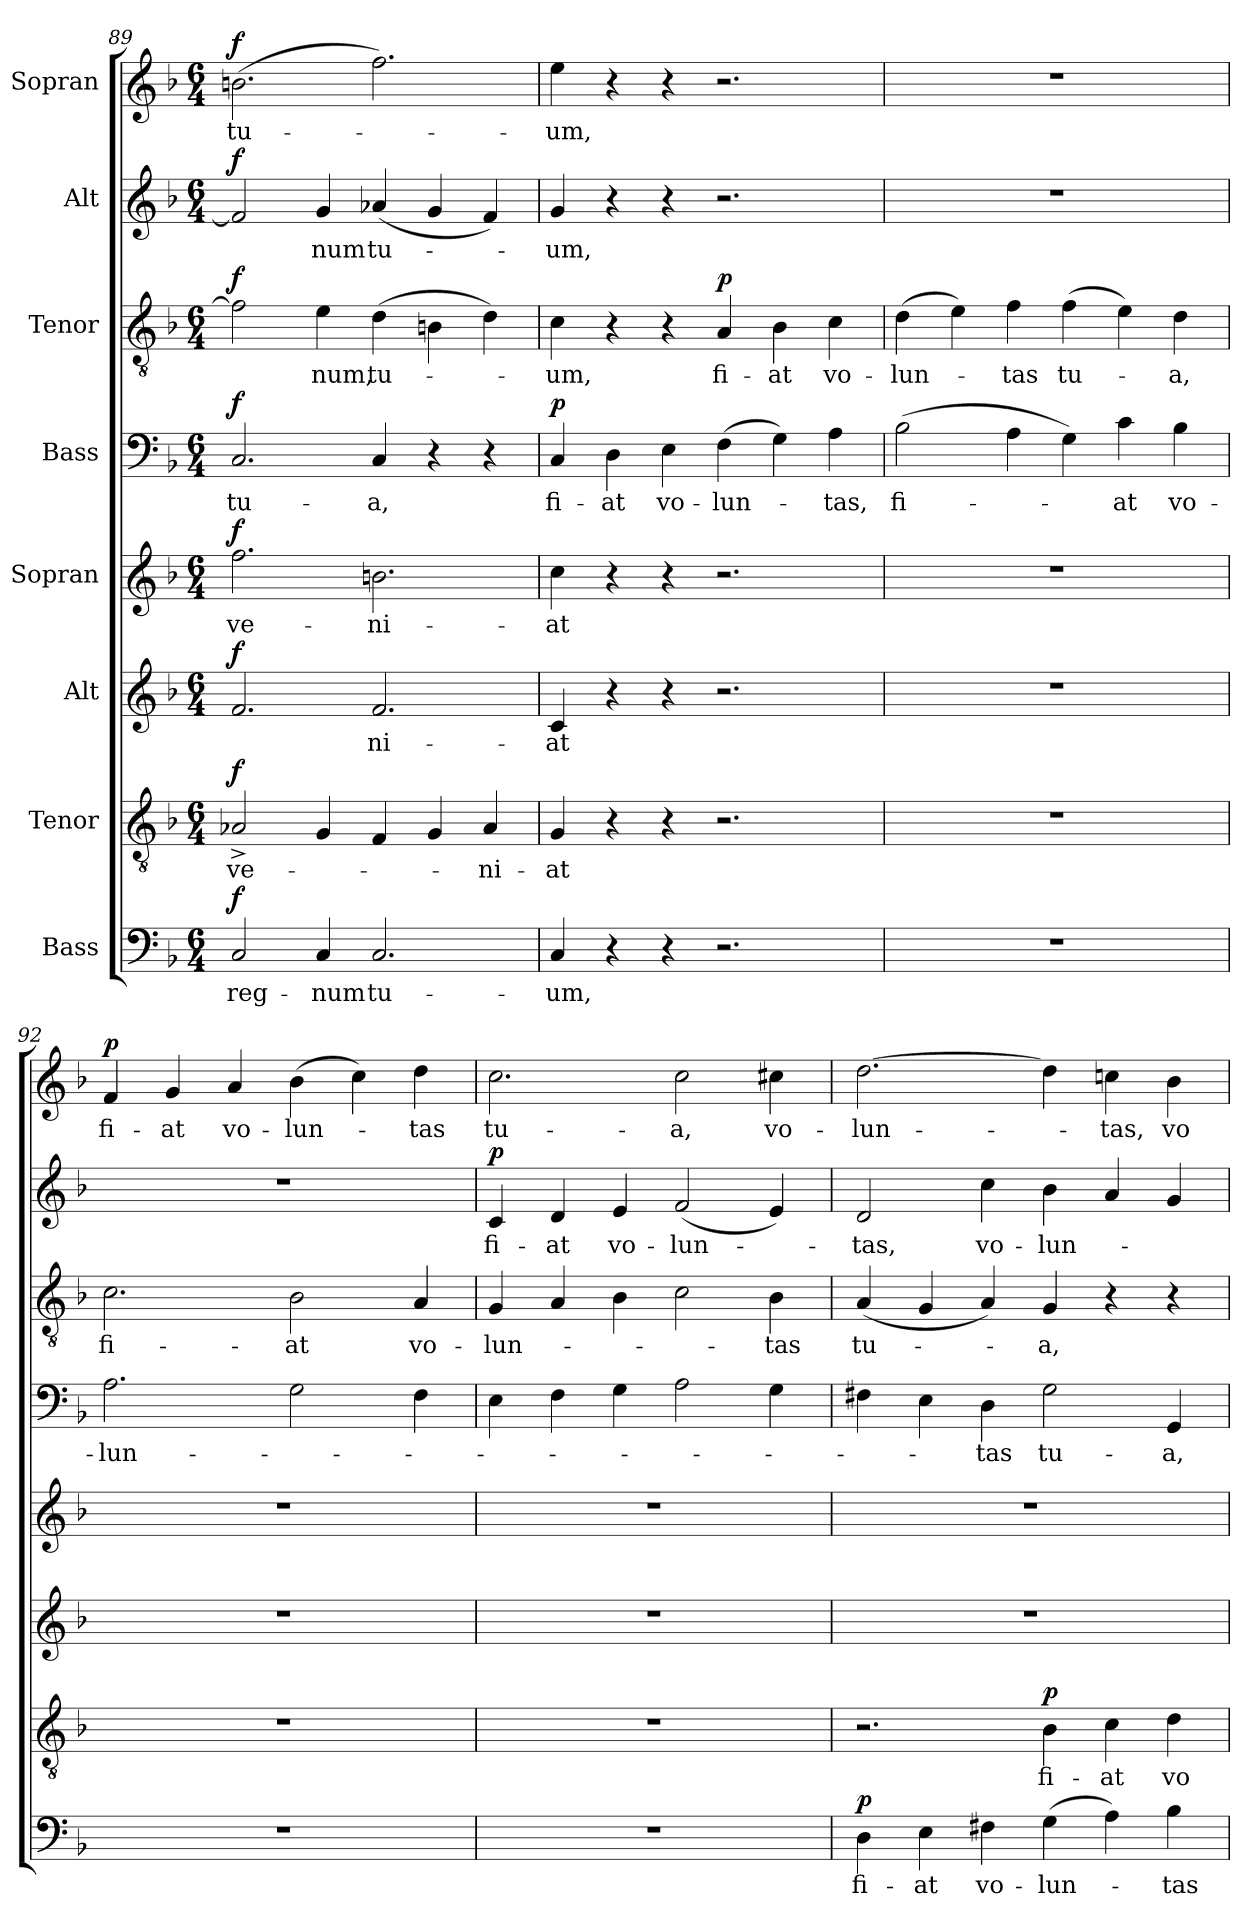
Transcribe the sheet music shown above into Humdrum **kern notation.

**kern	**text	**dynam	**kern	**text	**dynam	**kern	**text	**dynam	**kern	**text	**dynam	**kern	**text	**dynam	**kern	**text	**dynam	**kern	**text	**dynam	**kern	**text	**dynam
*part8	*part8	*part8	*part7	*part7	*part7	*part6	*part6	*part6	*part5	*part5	*part5	*part4	*part4	*part4	*part3	*part3	*part3	*part2	*part2	*part2	*part1	*part1	*part1
*staff8	*staff8	*staff8	*staff7	*staff7	*staff7	*staff6	*staff6	*staff6	*staff5	*staff5	*staff5	*staff4	*staff4	*staff4	*staff3	*staff3	*staff3	*staff2	*staff2	*staff2	*staff1	*staff1	*staff1
*I"Bass	*	*	*I"Tenor	*	*	*I"Alt	*	*	*I"Sopran	*	*	*I"Bass	*	*	*I"Tenor	*	*	*I"Alt	*	*	*I"Sopran	*	*
*clefF4	*	*	*clefGv2	*	*	*clefG2	*	*	*clefG2	*	*	*clefF4	*	*	*clefGv2	*	*	*clefG2	*	*	*clefG2	*	*
*k[b-]	*	*	*k[b-]	*	*	*k[b-]	*	*	*k[b-]	*	*	*k[b-]	*	*	*k[b-]	*	*	*k[b-]	*	*	*k[b-]	*	*
*M6/4	*	*	*M6/4	*	*	*M6/4	*	*	*M6/4	*	*	*M6/4	*	*	*M6/4	*	*	*M6/4	*	*	*M6/4	*	*
=89	=89	=89	=89	=89	=89	=89	=89	=89	=89	=89	=89	=89	=89	=89	=89	=89	=89	=89	=89	=89	=89	=89	=89
!	!LO:LY:b	!LO:DY:a	!	!LO:LY:b	!LO:DY:a	!	!	!LO:DY:a	!	!LO:LY:b	!LO:DY:a	!	!LO:LY:b	!LO:DY:a	!	!	!LO:DY:a	!	!	!LO:DY:a	!	!LO:LY:b	!LO:DY:a
2C/	reg-	f	2A-X^/	-ve-	f	2.f/	.	f	2.ff\	-ve-	f	2.C/	tu-	f	2f\]	.	f	2f/]	.	f	(2.bn\	tu-	f
!	!LO:LY:b	!	!	!	!	!	!	!	!	!	!	!	!	!	!	!LO:LY:b	!	!	!LO:LY:b	!	!	!	!
4C/	-num	.	4G/	.	.	.	.	.	.	.	.	.	.	.	4e\	-num,	.	4g/	-num	.	.	.	.
!	!LO:LY:b	!	!	!	!	!	!LO:LY:b	!	!	!LO:LY:b	!	!	!LO:LY:b	!	!	!LO:LY:b	!	!	!LO:LY:b	!	!	!	!
2.C/	tu-	.	4F/	.	.	2.f/	-ni-	.	2.bn\	-ni-	.	4C/	-a,	.	(4d\	tu-	.	(4a-X/	tu-	.	2.ff\)	.	.
.	.	.	4G/	.	.	.	.	.	.	.	.	4r	.	.	4Bn\	.	.	4g/	.	.	.	.	.
!	!	!	!	!LO:LY:b	!	!	!	!	!	!	!	!	!	!	!	!	!	!	!	!	!	!	!
.	.	.	4A-/	-ni-	.	.	.	.	.	.	.	4r	.	.	4d\)	.	.	4f/)	.	.	.	.	.
=90	=90	=90	=90	=90	=90	=90	=90	=90	=90	=90	=90	=90	=90	=90	=90	=90	=90	=90	=90	=90	=90	=90	=90
!	!LO:LY:b	!	!	!LO:LY:b	!	!	!LO:LY:b	!	!	!LO:LY:b	!	!	!LO:LY:b	!LO:DY:a	!	!LO:LY:b	!	!	!LO:LY:b	!	!	!LO:LY:b	!
4C/	-um,	.	4G/	-at	.	4c/	-at	.	4cc\	-at	.	4C/	fi-	p	4c\	-um,	.	4g/	-um,	.	4ee\	-um,	.
!	!	!	!	!	!	!	!	!	!	!	!	!	!LO:LY:b	!	!	!	!	!	!	!	!	!	!
4r	.	.	4r	.	.	4r	.	.	4r	.	.	4D\	-at	.	4r	.	.	4r	.	.	4r	.	.
!	!	!	!	!	!	!	!	!	!	!	!	!	!LO:LY:b	!	!	!	!	!	!	!	!	!	!
4r	.	.	4r	.	.	4r	.	.	4r	.	.	4E\	vo-	.	4r	.	.	4r	.	.	4r	.	.
!	!	!	!	!	!	!	!	!	!	!	!	!	!LO:LY:b	!	!	!LO:LY:b	!LO:DY:a	!	!	!	!	!	!
2.r	.	.	2.r	.	.	2.r	.	.	2.r	.	.	(4F\	-lun-	.	4A/	fi-	p	2.r	.	.	2.r	.	.
!	!	!	!	!	!	!	!	!	!	!	!	!	!	!	!	!LO:LY:b	!	!	!	!	!	!	!
.	.	.	.	.	.	.	.	.	.	.	.	4G\)	.	.	4B-\	-at	.	.	.	.	.	.	.
!	!	!	!	!	!	!	!	!	!	!	!	!	!LO:LY:b	!	!	!LO:LY:b	!	!	!	!	!	!	!
.	.	.	.	.	.	.	.	.	.	.	.	4A\	-tas,	.	4c\	vo-	.	.	.	.	.	.	.
!!LO:PB:g=z
=91	=91	=91	=91	=91	=91	=91	=91	=91	=91	=91	=91	=91	=91	=91	=91	=91	=91	=91	=91	=91	=91	=91	=91
!	!	!	!	!	!	!	!	!	!	!	!	!	!LO:LY:b	!	!	!LO:LY:b	!	!	!	!	!	!	!
1.r	.	.	1.r	.	.	1.r	.	.	1.r	.	.	(2B-\	fi-	.	(4d\	-lun-	.	1.r	.	.	1.r	.	.
.	.	.	.	.	.	.	.	.	.	.	.	.	.	.	4e\)	.	.	.	.	.	.	.	.
!	!	!	!	!	!	!	!	!	!	!	!	!	!	!	!	!LO:LY:b	!	!	!	!	!	!	!
.	.	.	.	.	.	.	.	.	.	.	.	4A\	.	.	4f\	-tas	.	.	.	.	.	.	.
!	!	!	!	!	!	!	!	!	!	!	!	!	!	!	!	!LO:LY:b	!	!	!	!	!	!	!
.	.	.	.	.	.	.	.	.	.	.	.	4G\)	.	.	(4f\	tu-	.	.	.	.	.	.	.
!	!	!	!	!	!	!	!	!	!	!	!	!	!LO:LY:b	!	!	!	!	!	!	!	!	!	!
.	.	.	.	.	.	.	.	.	.	.	.	4c\	-at	.	4e\)	.	.	.	.	.	.	.	.
!	!	!	!	!	!	!	!	!	!	!	!	!	!LO:LY:b	!	!	!LO:LY:b	!	!	!	!	!	!	!
.	.	.	.	.	.	.	.	.	.	.	.	4B-\	vo-	.	4d\	-a,	.	.	.	.	.	.	.
=92	=92	=92	=92	=92	=92	=92	=92	=92	=92	=92	=92	=92	=92	=92	=92	=92	=92	=92	=92	=92	=92	=92	=92
!	!	!	!	!	!	!	!	!	!	!	!	!	!LO:LY:b	!	!	!LO:LY:b	!	!	!	!	!	!LO:LY:b	!LO:DY:a
1.r	.	.	1.r	.	.	1.r	.	.	1.r	.	.	2.A\	-lun-	.	2.c\	fi-	.	1.r	.	.	4f/	fi-	p
!	!	!	!	!	!	!	!	!	!	!	!	!	!	!	!	!	!	!	!	!	!	!LO:LY:b	!
.	.	.	.	.	.	.	.	.	.	.	.	.	.	.	.	.	.	.	.	.	4g/	-at	.
!	!	!	!	!	!	!	!	!	!	!	!	!	!	!	!	!	!	!	!	!	!	!LO:LY:b	!
.	.	.	.	.	.	.	.	.	.	.	.	.	.	.	.	.	.	.	.	.	4a/	vo-	.
!	!	!	!	!	!	!	!	!	!	!	!	!	!	!	!	!LO:LY:b	!	!	!	!	!	!LO:LY:b	!
.	.	.	.	.	.	.	.	.	.	.	.	2G\	.	.	2B-\	-at	.	.	.	.	(4b-\	-lun-	.
.	.	.	.	.	.	.	.	.	.	.	.	.	.	.	.	.	.	.	.	.	4cc\)	.	.
!	!	!	!	!	!	!	!	!	!	!	!	!	!	!	!	!LO:LY:b	!	!	!	!	!	!LO:LY:b	!
.	.	.	.	.	.	.	.	.	.	.	.	4F\	.	.	4A/	vo-	.	.	.	.	4dd\	-tas	.
=93	=93	=93	=93	=93	=93	=93	=93	=93	=93	=93	=93	=93	=93	=93	=93	=93	=93	=93	=93	=93	=93	=93	=93
!	!	!	!	!	!	!	!	!	!	!	!	!	!	!	!	!LO:LY:b	!	!	!LO:LY:b	!LO:DY:a	!	!LO:LY:b	!
1.r	.	.	1.r	.	.	1.r	.	.	1.r	.	.	4E\	.	.	4G/	-lun-	.	4c/	fi-	p	2.cc\	tu-	.
!	!	!	!	!	!	!	!	!	!	!	!	!	!	!	!	!	!	!	!LO:LY:b	!	!	!	!
.	.	.	.	.	.	.	.	.	.	.	.	4F\	.	.	4A/	.	.	4d/	-at	.	.	.	.
!	!	!	!	!	!	!	!	!	!	!	!	!	!	!	!	!	!	!	!LO:LY:b	!	!	!	!
.	.	.	.	.	.	.	.	.	.	.	.	4G\	.	.	4B-\	.	.	4e/	vo-	.	.	.	.
!	!	!	!	!	!	!	!	!	!	!	!	!	!	!	!	!	!	!	!LO:LY:b	!	!	!LO:LY:b	!
.	.	.	.	.	.	.	.	.	.	.	.	2A\	.	.	2c\	.	.	(2f/	-lun-	.	2cc\	-a,	.
!	!	!	!	!	!	!	!	!	!	!	!	!	!	!	!	!LO:LY:b	!	!	!	!	!	!LO:LY:b	!
.	.	.	.	.	.	.	.	.	.	.	.	4G\	.	.	4B-\	-tas	.	4e/)	.	.	4cc#X\	vo-	.
=94	=94	=94	=94	=94	=94	=94	=94	=94	=94	=94	=94	=94	=94	=94	=94	=94	=94	=94	=94	=94	=94	=94	=94
!	!LO:LY:b	!LO:DY:a	!	!	!	!	!	!	!	!	!	!	!	!	!	!LO:LY:b	!	!	!LO:LY:b	!	!	!LO:LY:b	!
4D\	fi-	p	2.r	.	.	1.r	.	.	1.r	.	.	4F#X\	.	.	(4A/	tu-	.	2d/	-tas,	.	[2.dd\	-lun-	.
!	!LO:LY:b	!	!	!	!	!	!	!	!	!	!	!	!	!	!	!	!	!	!	!	!	!	!
4E\	-at	.	.	.	.	.	.	.	.	.	.	4E\	.	.	4G/	.	.	.	.	.	.	.	.
!	!LO:LY:b	!	!	!	!	!	!	!	!	!	!	!	!LO:LY:b	!	!	!	!	!	!LO:LY:b	!	!	!	!
4F#X\	vo-	.	.	.	.	.	.	.	.	.	.	4D\	-tas	.	4A/)	.	.	4cc\	vo-	.	.	.	.
!	!LO:LY:b	!	!	!LO:LY:b	!LO:DY:a	!	!	!	!	!	!	!	!LO:LY:b	!	!	!LO:LY:b	!	!	!LO:LY:b	!	!	!	!
(4G\	-lun-	.	4B-\	fi-	p	.	.	.	.	.	.	2G\	tu-	.	4G/	-a,	.	4b-\	-lun-	.	4dd\]	.	.
!	!	!	!	!LO:LY:b	!	!	!	!	!	!	!	!	!	!	!	!	!	!	!	!	!	!LO:LY:b	!
4A\)	.	.	4c\	-at	.	.	.	.	.	.	.	.	.	.	4r	.	.	4a/	.	.	4ccn\	-tas,	.
!	!LO:LY:b	!	!	!LO:LY:b	!	!	!	!	!	!	!	!	!LO:LY:b	!	!	!	!	!	!	!	!	!LO:LY:b	!
4B-\	-tas	.	4d\	vo-	.	.	.	.	.	.	.	4GG/	-a,	.	4r	.	.	4g/	.	.	4b-\	vo-	.
=	=	=	=	=	=	=	=	=	=	=	=	=	=	=	=	=	=	=	=	=	=	=	=
*-	*-	*-	*-	*-	*-	*-	*-	*-	*-	*-	*-	*-	*-	*-	*-	*-	*-	*-	*-	*-	*-	*-	*-
